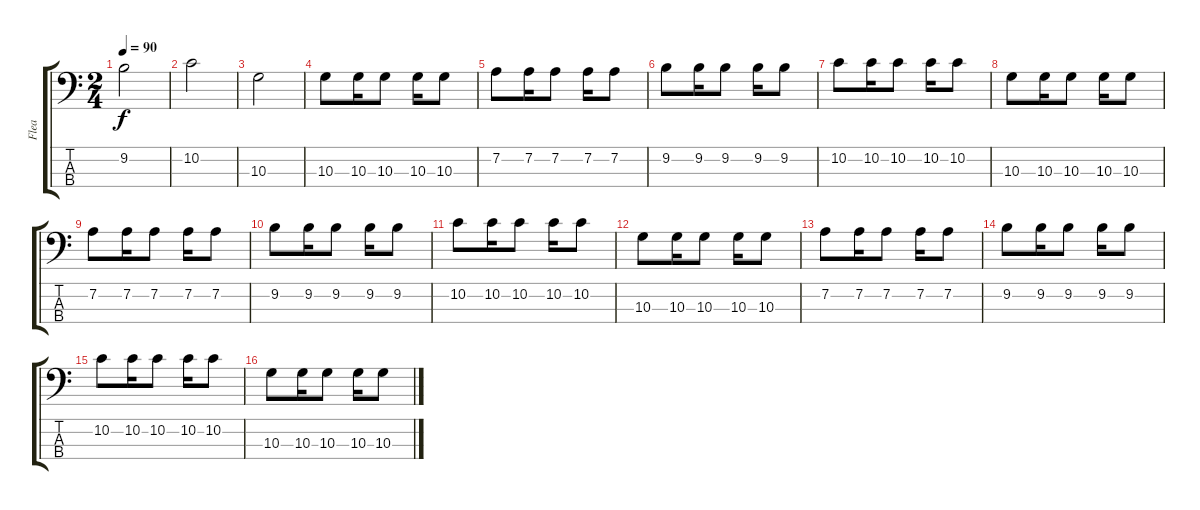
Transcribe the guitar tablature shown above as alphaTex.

\track ("Flea" "Flea") {instrument electricbassfinger}
\staff {score tabs}
\tuning (G2 D2 A1 E1) {hide}
\ts (2 4)
\tempo 90
\clef f4
\ks c
9.2.2{dy f} |
10.2.2 |
10.3.2 |
10.3.8 10.3.16 10.3.8 10.3.16 10.3.8 |
7.2.8 7.2.16 7.2.8 7.2.16 7.2.8 |
9.2.8 9.2.16 9.2.8 9.2.16 9.2.8 |
10.2.8 10.2.16 10.2.8 10.2.16 10.2.8 |
10.3.8 10.3.16 10.3.8 10.3.16 10.3.8 |
7.2.8 7.2.16 7.2.8 7.2.16 7.2.8 |
9.2.8 9.2.16 9.2.8 9.2.16 9.2.8 |
10.2.8 10.2.16 10.2.8 10.2.16 10.2.8 |
10.3.8 10.3.16 10.3.8 10.3.16 10.3.8 |
7.2.8 7.2.16 7.2.8 7.2.16 7.2.8 |
9.2.8 9.2.16 9.2.8 9.2.16 9.2.8 |
10.2.8 10.2.16 10.2.8 10.2.16 10.2.8 |
10.3.8 10.3.16 10.3.8 10.3.16 10.3.8
